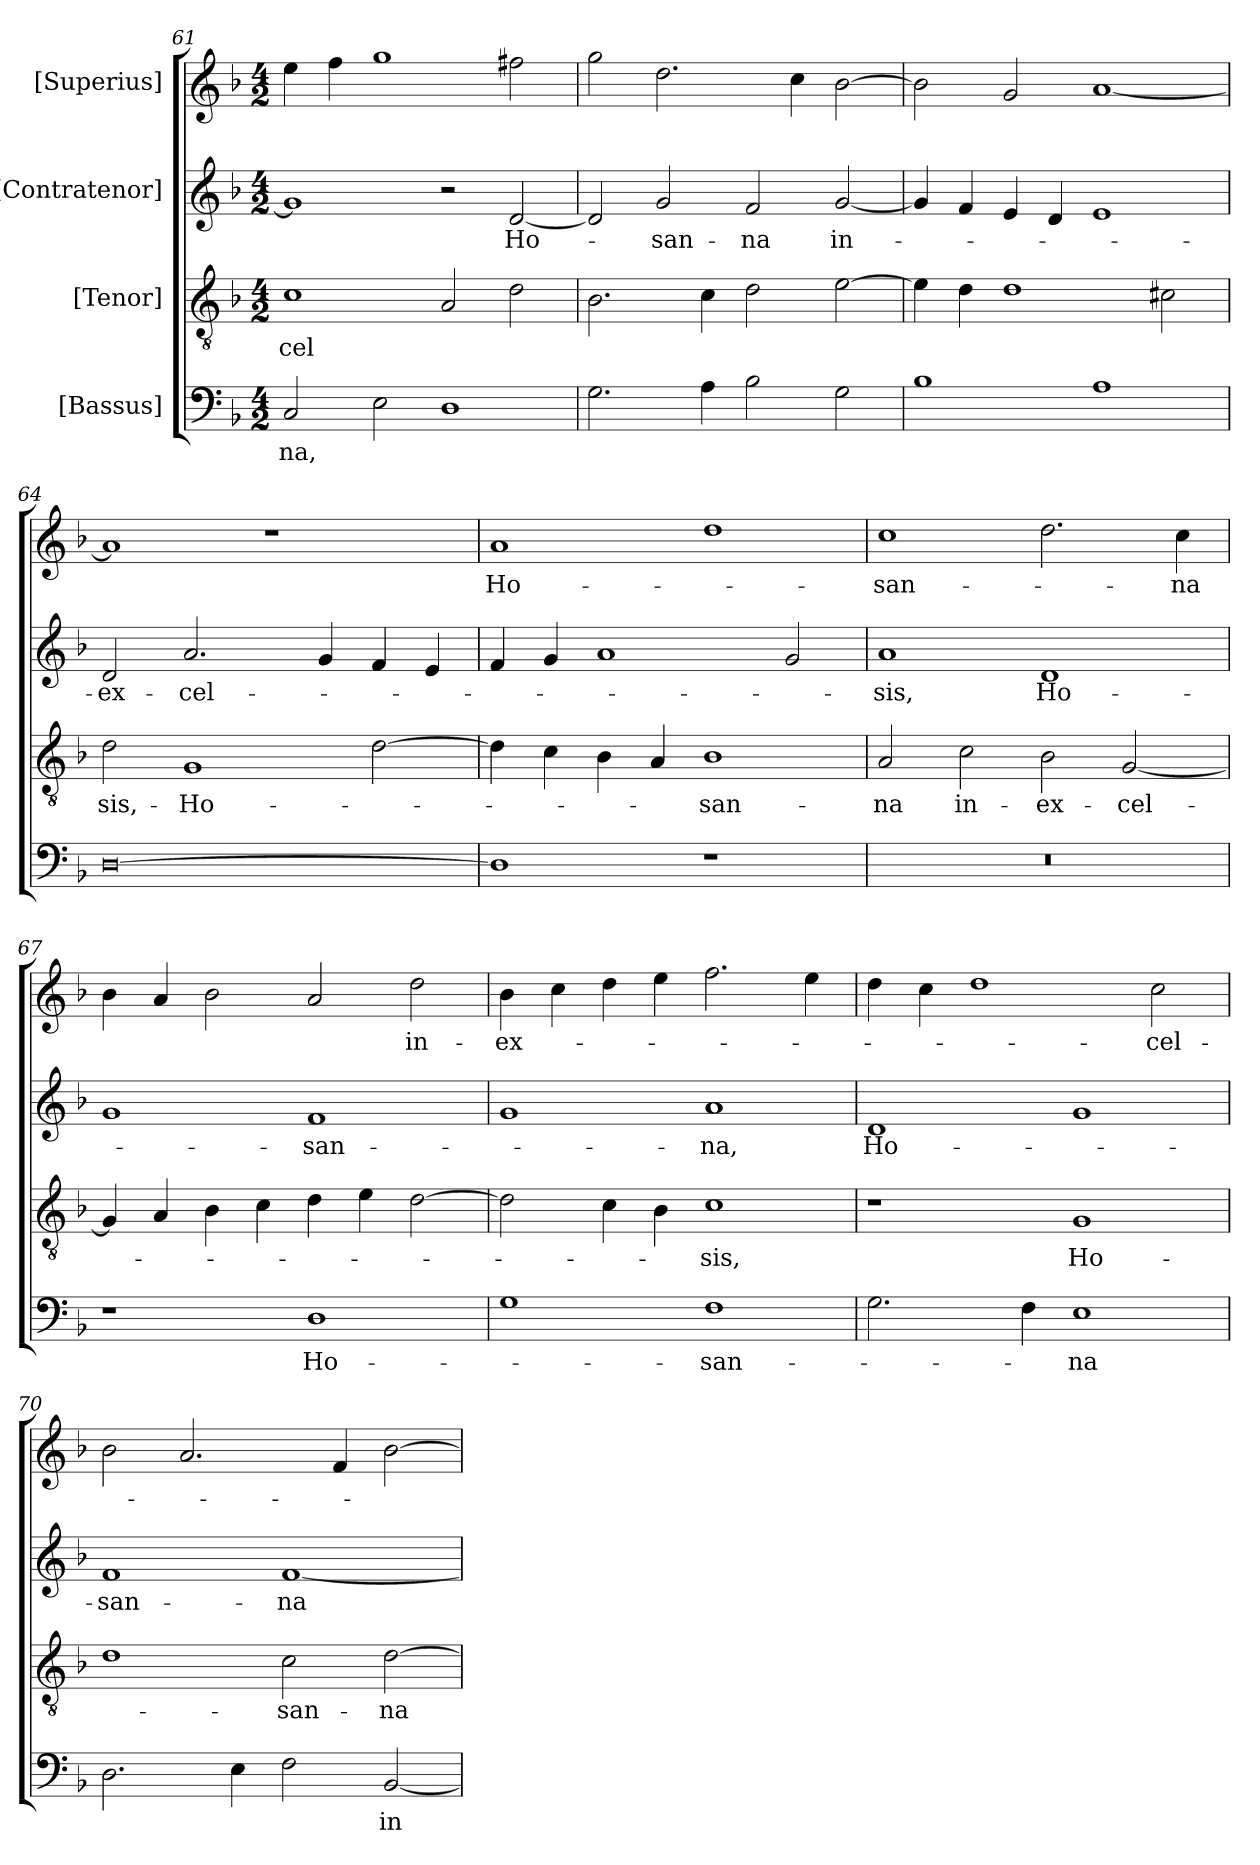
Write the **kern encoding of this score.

**kern	**text	**kern	**text	**kern	**text	**kern	**text
*part4	*part4	*part3	*part3	*part2	*part2	*part1	*part1
*staff4	*staff4	*staff3	*staff3	*staff2	*staff2	*staff1	*staff1
*I"[Bassus]	*	*I"[Tenor]	*	*I"[Contratenor]	*	*I"[Superius]	*
*clefF4	*	*clefGv2	*	*clefG2	*	*clefG2	*
*k[b-]	*	*k[b-]	*	*k[b-]	*	*k[b-]	*
*M4/2	*	*M4/2	*	*M4/2	*	*M4/2	*
=61	=61	=61	=61	=61	=61	=61	=61
2C/	-na,	1c\	-cel	1g/]	.	4ee\	.
.	.	.	.	.	.	4ff\	.
2E\	.	.	.	.	.	1gg\	.
1D\	.	2A/	.	2r	.	.	.
.	.	2d\	.	[2d/	Ho-	2ff#X\	.
=62	=62	=62	=62	=62	=62	=62	=62
2.G\	.	2.B-\	.	2d/]	.	2gg\	.
.	.	.	.	2g/	-san-	2.dd\	.
4A\	.	4c\	.	.	.	.	.
2B-\	.	2d\	.	2f/	-na	.	.
.	.	.	.	.	.	4cc\	.
2G\	.	[2e\	.	[2g/	in-	[2b-\	.
=63	=63	=63	=63	=63	=63	=63	=63
1B-\	.	4e\]	.	4g/]	.	2b-\]	.
.	.	4d\	.	4f/	.	.	.
.	.	1d\	.	4e/	.	2g/	.
.	.	.	.	4d/	.	.	.
1A\	.	.	.	1e/	.	[1a/	.
.	.	2c#X\	.	.	.	.	.
=64	=64	=64	=64	=64	=64	=64	=64
[0D\	.	2d\	sis,-	2d/	ex-	1a/]	.
.	.	1G/	Ho-	2.a/	-cel-	.	.
.	.	.	.	.	.	1r	.
.	.	.	.	4g/	.	.	.
.	.	[2d\	.	4f/	.	.	.
.	.	.	.	4e/	.	.	.
=65	=65	=65	=65	=65	=65	=65	=65
1D\]	.	4d\]	.	4f/	.	1a/	Ho-
.	.	4c\	.	4g/	.	.	.
.	.	4B-\	.	1a/	.	.	.
.	.	4A/	.	.	.	.	.
1r	.	1B-\	-san-	.	.	1dd\	.
.	.	.	.	2g/	.	.	.
=66	=66	=66	=66	=66	=66	=66	=66
0r	.	2A/	-na	1a/	-sis,	1cc\	-san-
.	.	2c\	in-	.	.	.	.
.	.	2B-\	ex-	1d/	Ho-	2.dd\	.
.	.	[2G/	-cel-	.	.	.	.
.	.	.	.	.	.	4cc\	-na
=67	=67	=67	=67	=67	=67	=67	=67
1r	.	4G/]	.	1g/	.	4b-\	.
.	.	4A/	.	.	.	4a/	.
.	.	4B-\	.	.	.	2b-\	.
.	.	4c\	.	.	.	.	.
1D\	Ho-	4d\	.	1f/	-san-	2a/	.
.	.	4e\	.	.	.	.	.
.	.	[2d\	.	.	.	2dd\	in-
=68	=68	=68	=68	=68	=68	=68	=68
1G\	.	2d\]	.	1g/	.	4b-\	ex-
.	.	.	.	.	.	4cc\	.
.	.	4c\	.	.	.	4dd\	.
.	.	4B-\	.	.	.	4ee\	.
1F\	-san-	1c\	-sis,	1a/	-na,	2.ff\	.
.	.	.	.	.	.	4ee\	.
=69	=69	=69	=69	=69	=69	=69	=69
2.G\	.	1r	.	1d/	Ho-	4dd\	.
.	.	.	.	.	.	4cc\	.
.	.	.	.	.	.	1dd\	.
4F\	.	.	.	.	.	.	.
1E\	-na	1G/	Ho-	1g/	.	.	.
.	.	.	.	.	.	2cc\	-cel-
=70	=70	=70	=70	=70	=70	=70	=70
2.D\	.	1d\	.	1f/	-san-	2b-\	.
.	.	.	.	.	.	2.a/	.
4E\	.	.	.	.	.	.	.
2F\	.	2c\	-san-	[1f/	-na	.	.
.	.	.	.	.	.	4f/	.
[2BB-/	in-	[2d\	-na	.	.	[2b-\	.
=	=	=	=	=	=	=	=
*-	*-	*-	*-	*-	*-	*-	*-
